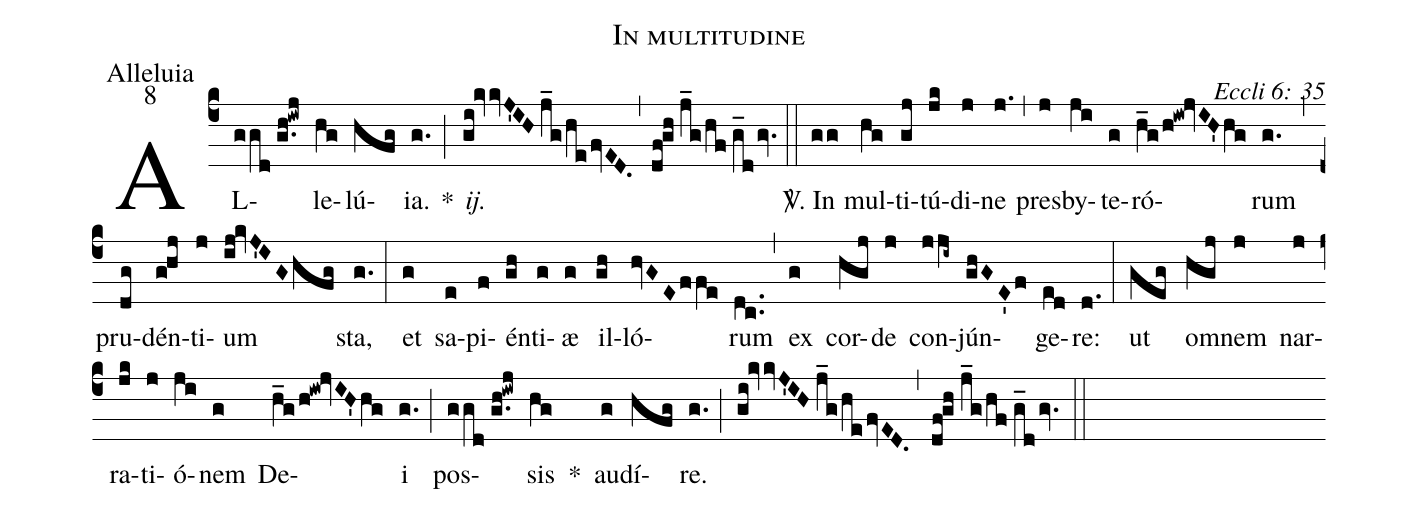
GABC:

name: In multitudine;
office-part: Alleluia;
mode: 8;
commentary: Eccli 6: 35;
%%
(c4) AL(ggd//g.h!iwj)le(hg)lú(hfg)ia.(g.) *(;) <i>ij.</i>(gi!kvvJ'IH//j_g/he/fvED.) (,) (df!gh//j_g/hf//g_dgv.) (::)
<sp>V/</sp>. In(gg) mul(hg)ti(gj)tú(jk)di(j)ne(j.) (,) pres(j)by(ji)te(g)ró(h_g/h!iw!jvIH'hg)rum(g.) (,) pru(dg)dén(g!hj)ti(j)um(ij!kvJ'IGhfg) sta,(g.) (:)
et(g) sa(e)pi(f)én(gh)ti(g)æ(g) il(gh)ló(hvGEffe)rum(dc..) (,) ex(g) cor(hgj)de(j) con(jji~)jún(ghGE'f)ge(ed)re:(d.) (:)
ut(geg) om(hgj)nem(j) nar(j)ra(jk)ti(j)ó(ji)nem(g) De(h_g/h!iw!jvIH'hg)i(g.) (;) pos(ggd//g.h!iwj)sis(hg) *() au(g)dí(hfg)re.(g.) (;) (gi!kvvJ'IH//j_g/hefvED.) (,) (df!gh//j_g/hf//g_dgv.) (::)
